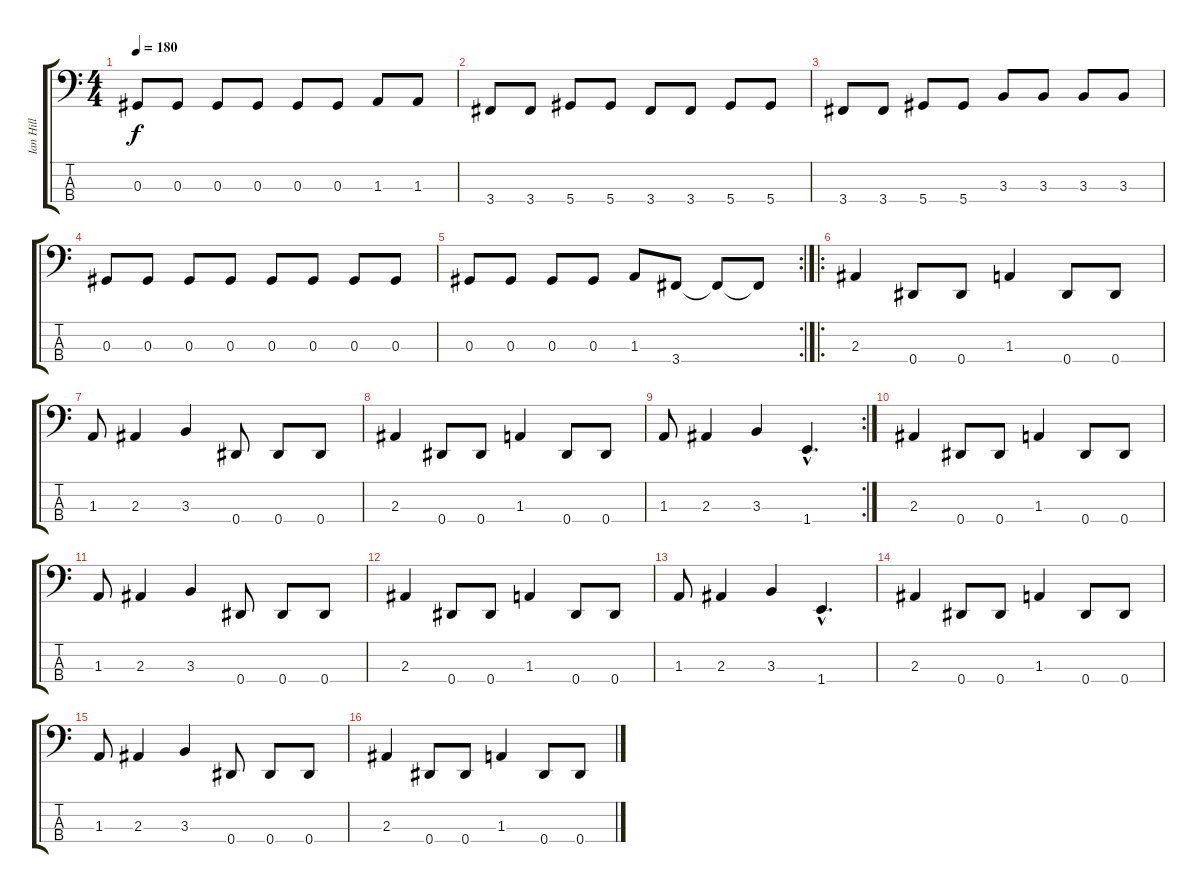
\track ("Ian Hill" "Ian Hill") {instrument electricbasspick}
\staff {score tabs}
\tuning (Gb2 Eb2 Ab1 Eb1) {hide}
\ts (4 4)
\tempo 180
\clef f4
\ks c
0.3.8{dy f} 0.3.8 0.3.8 0.3.8 0.3.8 0.3.8 1.3.8 1.3.8 |
3.4.8 3.4.8 5.4.8 5.4.8 3.4.8 3.4.8 5.4.8 5.4.8 |
3.4.8 3.4.8 5.4.8 5.4.8 3.3.8 3.3.8 3.3.8 3.3.8 |
0.3.8 0.3.8 0.3.8 0.3.8 0.3.8 0.3.8 0.3.8 0.3.8 |
\rc 2
0.3.8 0.3.8 0.3.8 0.3.8 1.3.8 3.4.8 3.4{t}.8 3.4{t}.8 |
\ro
2.3.4 0.4.8 0.4.8 1.3.4 0.4.8 0.4.8 |
1.3.8 2.3.4 3.3.4 0.4.8 0.4.8 0.4.8 |
2.3.4 0.4.8 0.4.8 1.3.4 0.4.8 0.4.8 |
\rc 2
1.3.8 2.3.4 3.3.4 1.4{hac}.4{d} |
2.3.4 0.4.8 0.4.8 1.3.4 0.4.8 0.4.8 |
1.3.8 2.3.4 3.3.4 0.4.8 0.4.8 0.4.8 |
2.3.4 0.4.8 0.4.8 1.3.4 0.4.8 0.4.8 |
1.3.8 2.3.4 3.3.4 1.4{hac}.4{d} |
2.3.4 0.4.8 0.4.8 1.3.4 0.4.8 0.4.8 |
1.3.8 2.3.4 3.3.4 0.4.8 0.4.8 0.4.8 |
2.3.4 0.4.8 0.4.8 1.3.4 0.4.8 0.4.8
